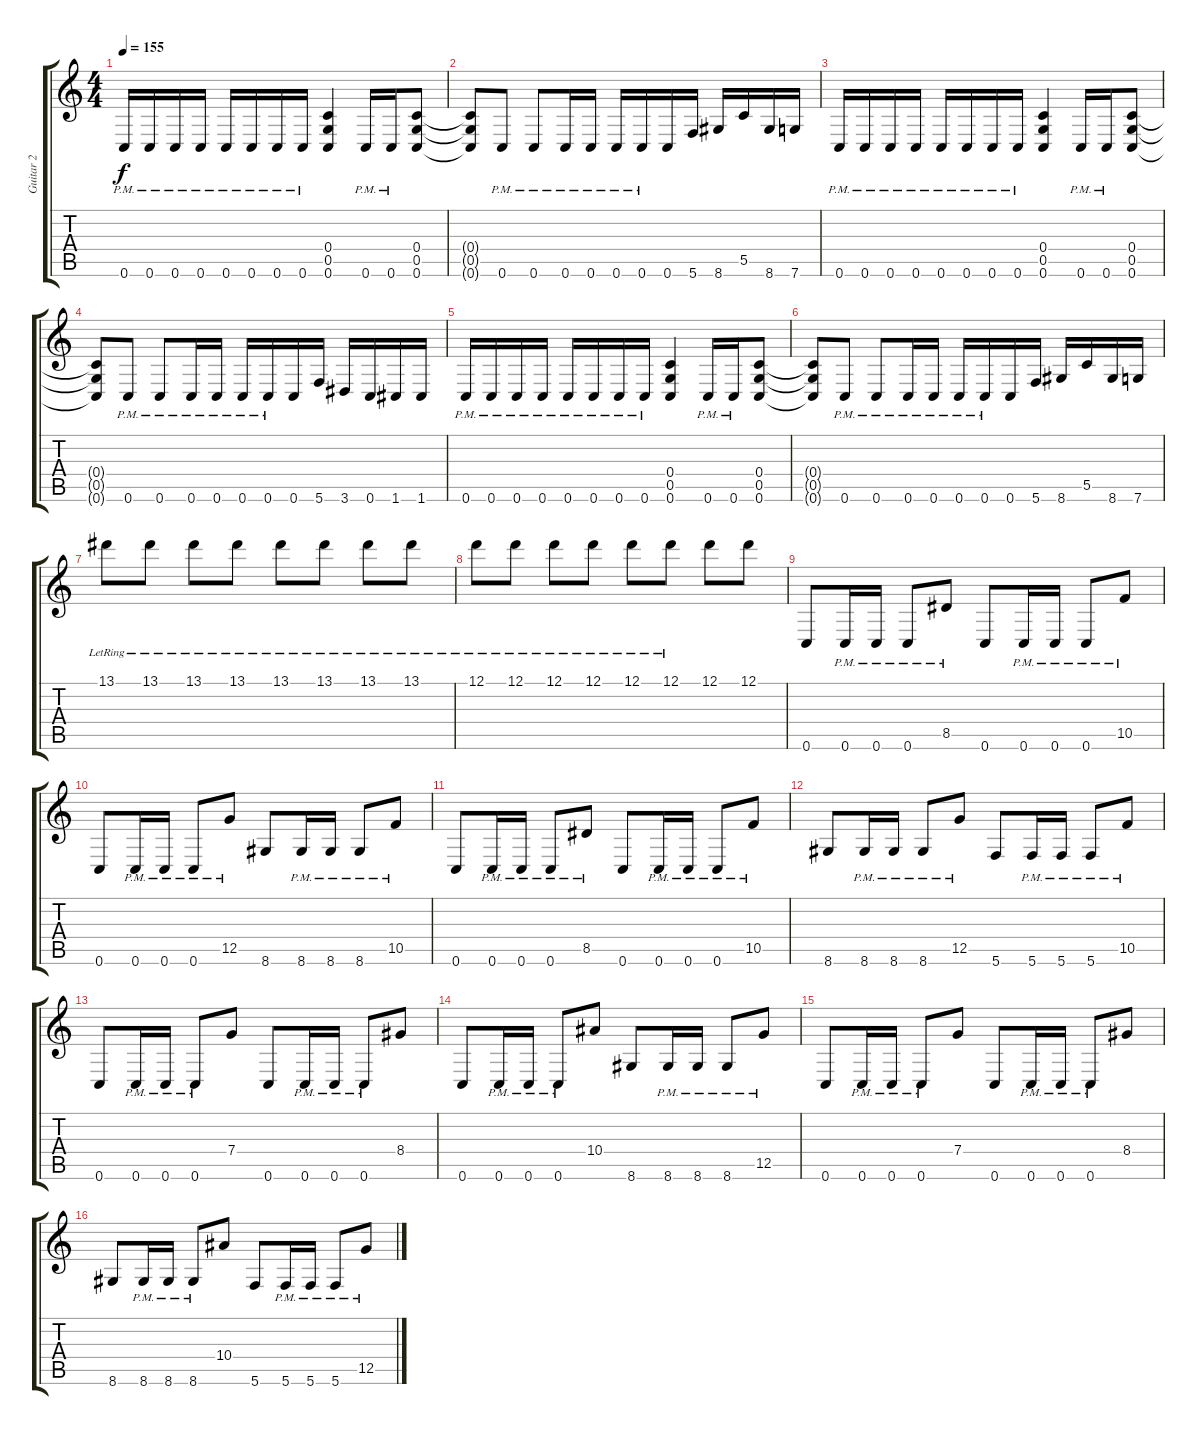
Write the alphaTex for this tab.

\track ("Guitar 2" "Guitar 2") {instrument overdrivenguitar}
\staff {score tabs}
\tuning (D4 A3 F3 C3 G2 C2) {hide}
\ts (4 4)
\tempo 155
\clef g2
\ks c
0.6{pm}.16{dy f} 0.6{pm}.16 0.6{pm}.16 0.6{pm}.16 0.6{pm}.16 0.6{pm}.16 0.6{pm}.16 0.6{pm}.16 (0.4 0.5 0.6).4 0.6{pm}.16 0.6{pm}.16 (0.4 0.5 0.6).8 |
(0.4{t} 0.5{t} 0.6{t}).8 0.6{pm}.8 0.6{pm}.8 0.6{pm}.16 0.6{pm}.16 0.6{pm}.16 0.6{pm}.16 0.6.16 5.6.16 8.6.16 5.5.16 8.6.16 7.6.16 |
0.6{pm}.16 0.6{pm}.16 0.6{pm}.16 0.6{pm}.16 0.6{pm}.16 0.6{pm}.16 0.6{pm}.16 0.6{pm}.16 (0.4 0.5 0.6).4 0.6{pm}.16 0.6{pm}.16 (0.4 0.5 0.6).8 |
(0.4{t} 0.5{t} 0.6{t}).8 0.6{pm}.8 0.6{pm}.8 0.6{pm}.16 0.6{pm}.16 0.6{pm}.16 0.6{pm}.16 0.6.16 5.6.16 3.6.16 0.6.16 1.6.16 1.6.16 |
0.6{pm}.16 0.6{pm}.16 0.6{pm}.16 0.6{pm}.16 0.6{pm}.16 0.6{pm}.16 0.6{pm}.16 0.6{pm}.16 (0.4 0.5 0.6).4 0.6{pm}.16 0.6{pm}.16 (0.4 0.5 0.6).8 |
(0.4{t} 0.5{t} 0.6{t}).8 0.6{pm}.8 0.6{pm}.8 0.6{pm}.16 0.6{pm}.16 0.6{pm}.16 0.6{pm}.16 0.6.16 5.6.16 8.6.16 5.5.16 8.6.16 7.6.16 |
13.1{lr}.8 13.1{lr}.8 13.1{lr}.8 13.1{lr}.8 13.1{lr}.8 13.1{lr}.8 13.1{lr}.8 13.1{lr}.8 |
12.1{lr}.8 12.1{lr}.8 12.1{lr}.8 12.1{lr}.8 12.1{lr}.8 12.1{lr}.8 12.1.8 12.1.8 |
0.6.8 0.6{pm}.16 0.6{pm}.16 0.6{pm}.8 8.5{pm}.8 0.6.8 0.6{pm}.16 0.6{pm}.16 0.6{pm}.8 10.5{pm}.8 |
0.6.8 0.6{pm}.16 0.6{pm}.16 0.6{pm}.8 12.5{pm}.8 8.6.8 8.6{pm}.16 8.6{pm}.16 8.6{pm}.8 10.5{pm}.8 |
0.6.8 0.6{pm}.16 0.6{pm}.16 0.6{pm}.8 8.5{pm}.8 0.6.8 0.6{pm}.16 0.6{pm}.16 0.6{pm}.8 10.5{pm}.8 |
8.6.8 8.6{pm}.16 8.6{pm}.16 8.6{pm}.8 12.5{pm}.8 5.6.8 5.6{pm}.16 5.6{pm}.16 5.6{pm}.8 10.5{pm}.8 |
0.6.8 0.6{pm}.16 0.6{pm}.16 0.6{pm}.8 7.4.8 0.6.8 0.6{pm}.16 0.6{pm}.16 0.6{pm}.8 8.4.8 |
0.6.8 0.6{pm}.16 0.6{pm}.16 0.6{pm}.8 10.4.8 8.6.8 8.6{pm}.16 8.6{pm}.16 8.6{pm}.8 12.5{pm}.8 |
0.6.8 0.6{pm}.16 0.6{pm}.16 0.6{pm}.8 7.4.8 0.6.8 0.6{pm}.16 0.6{pm}.16 0.6{pm}.8 8.4.8 |
8.6.8 8.6{pm}.16 8.6{pm}.16 8.6{pm}.8 10.4.8 5.6.8 5.6{pm}.16 5.6{pm}.16 5.6{pm}.8 12.5{pm}.8
